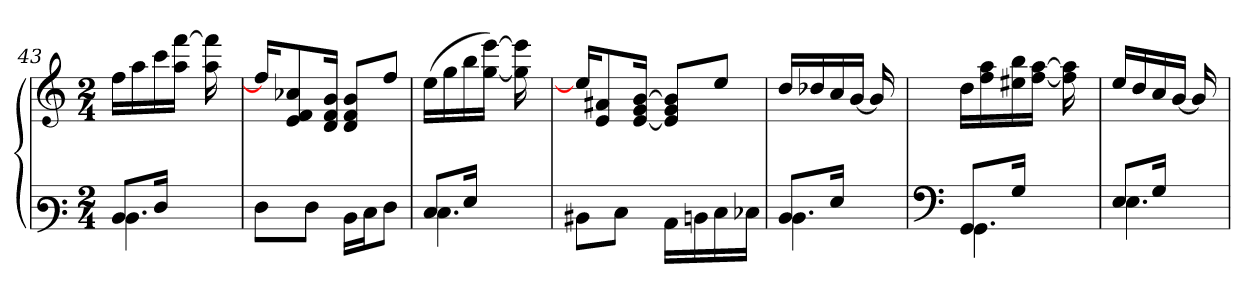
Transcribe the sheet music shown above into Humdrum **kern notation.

**kern	**kern
*part1	*part1
*staff2	*staff1
!!LO:LB:g=z
*clefF3	*clefG3
*M2/4	*M2/4
=43	=43
*^	*
8D/L	4.D\	16dd\LL
.	.	16ff\
16F/Jk	.	16aa\
8.ryy	.	16ff\ [>16ddd\JJ
.	.	16ff\ 16ddd\]LL
.	.	16ryy
*v	*v	*
=44	=44
8F\L	16dd/KL]
.	8c/ 8d/ 8a-X/
8F\J	.
.	16B/ 16d/ 16g/Jk
16D\LL	8B/ 8d/ 8g/L
16E\J	.
8F\J	8dd/J
=45	=45
*^	*
8E/L	4.E\	(>16cc\LL
.	.	16ee\
16G/Jk	.	16gg\
8.ryy	.	[<16ee\ [>16ccc\JJ)
.	.	16ee\] 16ccc\]LL
.	.	16ryy
*v	*v	*
=46	=46
8D#X\L	16cc/KL]
.	8c/ 8f#X/
8E\J	.
.	[<16c/ 16e/ [>16g/Jk
16C\LL	8c/] 8e/ 8g/]L
16Dn\	.
16E\	8cc/J
16E-X\JJ	.
=47	=47
*^	*
8D/L	4.D\	16b/LL
.	.	16b-X/
16G/Jk	.	16a/
8.ryy	.	[<16g/JJ
.	.	16g/LL]
.	.	16ryy
!!LO:PB:g=z
=48	=48	=48
*clefF4	*	*
8GG/L	4.GG\	16b\LL
.	.	16dd\ 16ff\
16G/Jk	.	16cc#X\ 16gg\
8.ryy	.	[<16dd\ [>16ff\JJ
.	.	16dd\] 16ff\]LL
.	.	16ryy
=49	=49	=49
8E/L	4.E\	16cc/LL
.	.	16b/
16G/Jk	.	16a/
8.ryy	.	[<16g/JJ
.	.	16g/LL]
.	.	16ryy
*v	*v	*
=	=
*-	*-
